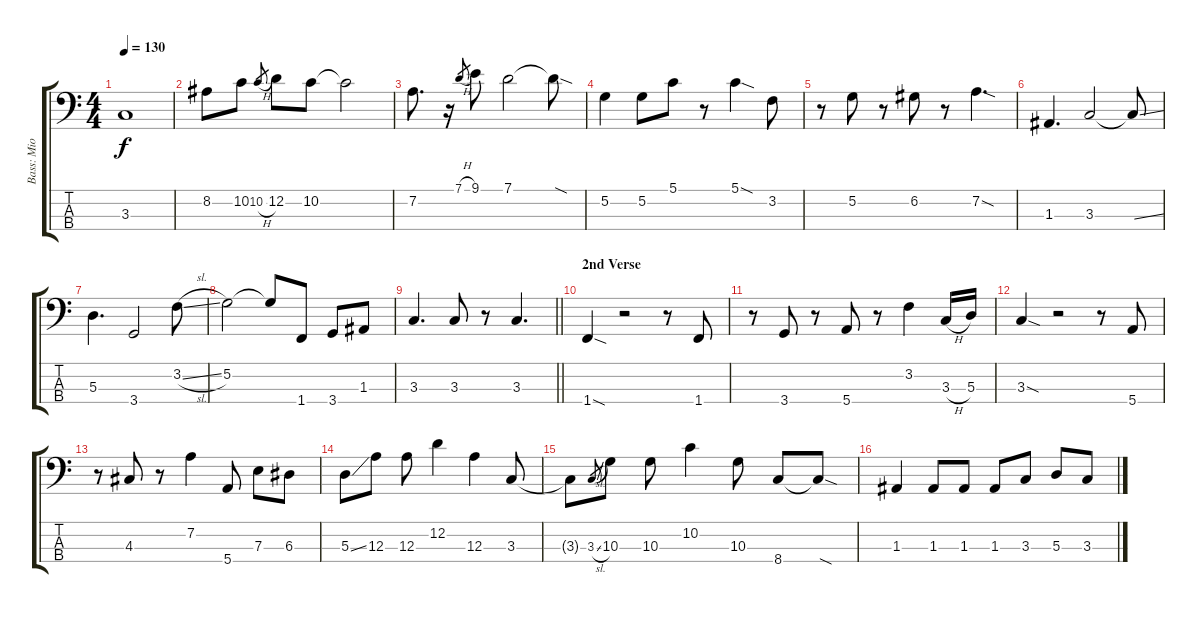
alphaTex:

\track ("Bass: Mio Akiyama" "Bass: Mio ") {instrument electricbassfinger}
\staff {score tabs}
\tuning (G2 D2 A1 E1) {hide}
\ts (4 4)
\tempo 130
\clef f4
\ks c
3.3.1{dy f} |
8.2.8 10.2.8 10.2{h}.8{gr} 12.2.8 10.2.8 10.2{t}.2 |
7.2.8{d} r.16 7.1{h}.8{gr} 9.1.8 7.1.2 7.1{sod t}.8 |
5.2.4 5.2.8 5.1.8 r.8 5.1{sod}.4 3.2.8 |
r.8 5.2.8 r.8 6.2.8 r.8 7.2{sod}.4{d} |
1.3.4{d} 3.3.2 3.3{ss t}.8 |
5.3.4{d} 3.4.2 3.2{sl}.8 |
5.2.2 5.2{t}.8 1.4.8 3.4.8 1.3.8 |
\barLineRight lightlight
3.3.4{d} 3.3.8 r.8 3.3.4{d} |
\section ("" "2nd Verse")
1.4{sod}.4 r.2 r.8 1.4.8 |
r.8 3.4.8 r.8 5.4.8 r.8 3.2.4 3.3{h}.16 5.3.16 |
3.3{sod}.4 r.2 r.8 5.4.8 |
r.8 4.3.8 r.8 7.2.4 5.4.8 7.3.8 6.3.8 |
5.3{ss}.8 12.3.8 12.3.8 12.2.4 12.3.4 3.3.8 |
3.3{t}.8 3.3{sl}.8{gr} 10.3.8 10.3.8 10.2.4 10.3.8 8.4.8 8.4{sod t}.8 |
1.3.4 1.3.8 1.3.8 1.3.8 3.3.8 5.3.8 3.3.8
